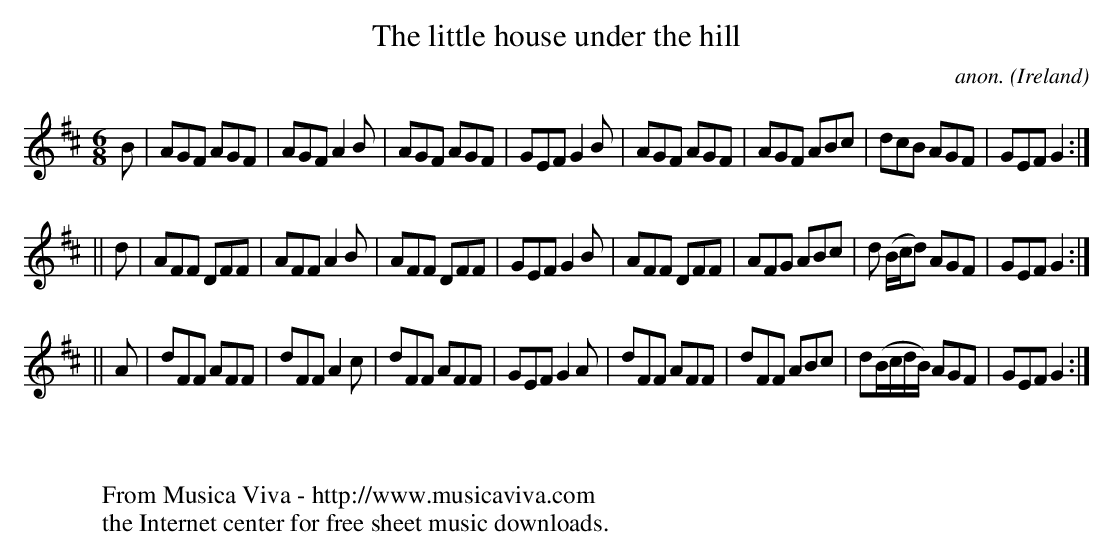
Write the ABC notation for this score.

X:1
T:The little house under the hill
C:anon.
O:Ireland
M:6/8
L:1/8
K:D
B|AGF AGF|AGF A2B|AGF AGF|GEF G2B|AGF AGF|AGF ABc|dcB AGF|GEF G2:|
||d|AFF DFF|AFF A2B|AFF DFF|GEF G2B|AFF DFF|AFG ABc|d (B/c/d) AGF|GEF G2:|
||A|dFF AFF|dFF A2c|dFF AFF|GEF G2A|dFF AFF|dFF ABc|d(B/c/d/B/) AGF|GEF G2:|
W:
W:
W: From Musica Viva - http://www.musicaviva.com
W: the Internet center for free sheet music downloads.
